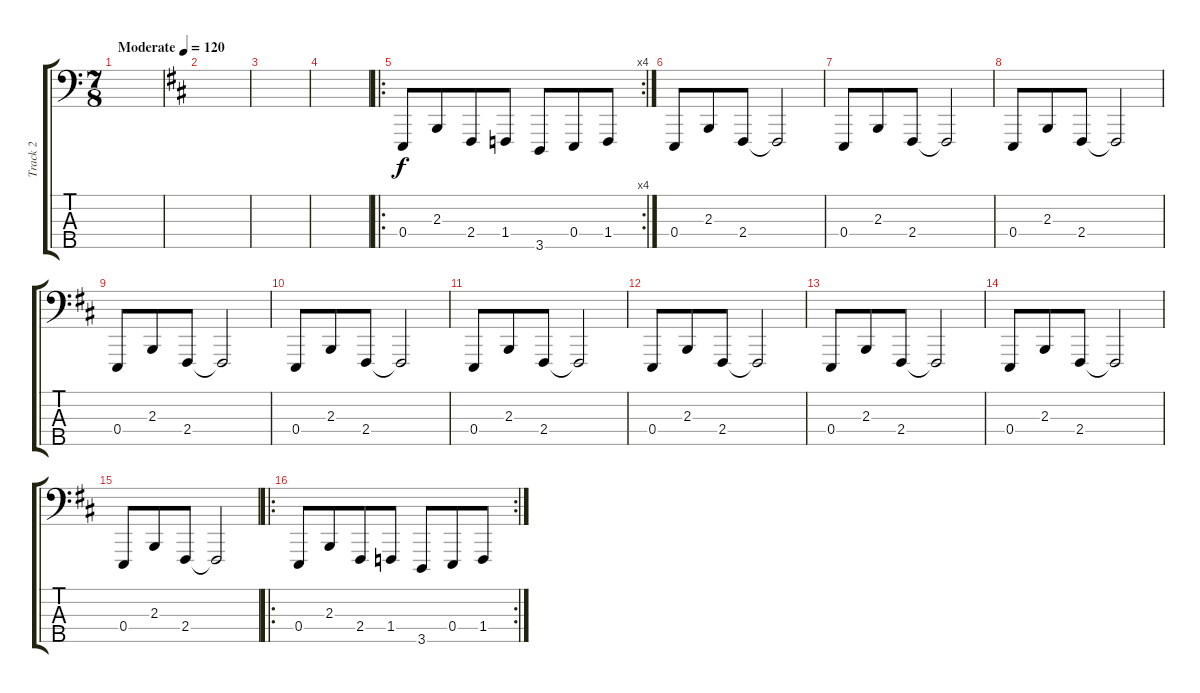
\track ("Track 2" "Track 2") {instrument lead2sawtooth}
\staff {score tabs}
\tuning (G2 D2 A1 E1 B0) {hide}
\ts (7 8)
\tempo (120 "Moderate")
\clef f4
\ks c
|
\ks d
|
|
|
\ro
\rc 4
0.4.8 2.3.8 2.4.8 1.4.8 3.5.8 0.4.8 1.4.8 |
0.4.8 2.3.8 2.4.8 2.4{t}.2 |
0.4.8 2.3.8 2.4.8 2.4{t}.2 |
0.4.8 2.3.8 2.4.8 2.4{t}.2 |
0.4.8 2.3.8 2.4.8 2.4{t}.2 |
0.4.8 2.3.8 2.4.8 2.4{t}.2 |
0.4.8 2.3.8 2.4.8 2.4{t}.2 |
0.4.8 2.3.8 2.4.8 2.4{t}.2 |
0.4.8 2.3.8 2.4.8 2.4{t}.2 |
0.4.8 2.3.8 2.4.8 2.4{t}.2 |
0.4.8 2.3.8 2.4.8 2.4{t}.2 |
\ro
\rc 2
0.4.8 2.3.8 2.4.8 1.4.8 3.5.8 0.4.8 1.4.8
